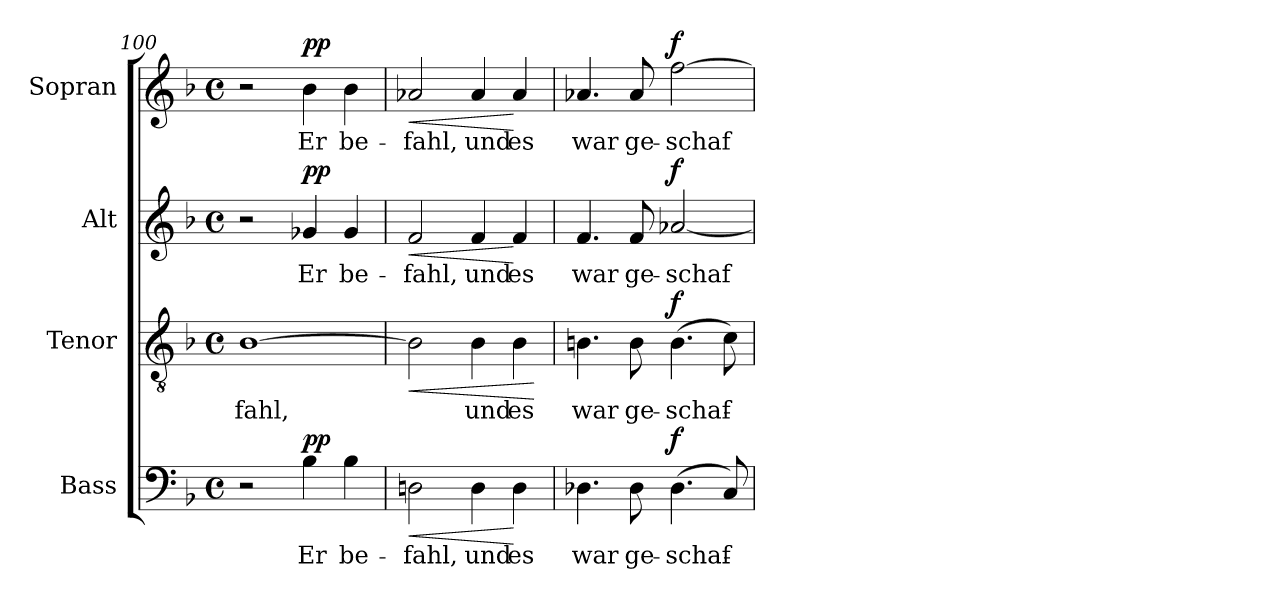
**kern	**text	**dynam	**kern	**text	**dynam	**kern	**text	**dynam	**kern	**text	**dynam
*part4	*part4	*part4	*part3	*part3	*part3	*part2	*part2	*part2	*part1	*part1	*part1
*staff4	*staff4	*staff4	*staff3	*staff3	*staff3	*staff2	*staff2	*staff2	*staff1	*staff1	*staff1
*I"Bass	*	*	*I"Tenor	*	*	*I"Alt	*	*	*I"Sopran	*	*
*I'B.	*	*	*I'T.	*	*	*I'A.	*	*	*I'S.	*	*
*clefF4	*	*	*clefGv2	*	*	*clefG2	*	*	*clefG2	*	*
*k[b-]	*	*	*k[b-]	*	*	*k[b-]	*	*	*k[b-]	*	*
*F:	*	*	*F:	*	*	*F:	*	*	*F:	*	*
*M4/4	*	*	*M4/4	*	*	*M4/4	*	*	*M4/4	*	*
*met(c)	*	*	*met(c)	*	*	*met(c)	*	*	*met(c)	*	*
=100	=100	=100	=100	=100	=100	=100	=100	=100	=100	=100	=100
!	!	!	!	!LO:LY:b	!	!	!	!	!	!	!
2r	.	.	[1B-	-fahl,	.	2r	.	.	2r	.	.
!	!LO:LY:b	!LO:DY:a	!	!	!	!	!LO:LY:b	!LO:DY:a	!	!LO:LY:b	!LO:DY:a
4B-\	Er	pp	.	.	.	4g-X/	Er	pp	4b-\	Er	pp
!	!LO:LY:b	!	!	!	!	!	!LO:LY:b	!	!	!LO:LY:b	!
4B-\	be-	.	.	.	.	4g-/	be-	.	4b-\	be-	.
=101	=101	=101	=101	=101	=101	=101	=101	=101	=101	=101	=101
!	!LO:LY:b	!LO:HP:b	!	!	!LO:HP:b	!	!LO:LY:b	!LO:HP:b	!	!LO:LY:b	!LO:HP:b
2Dn\	-fahl,	<	2B-\]	.	<	2f/	-fahl,	<	2a-X/	-fahl,	<
!	!LO:LY:b	!	!	!LO:LY:b	!	!	!LO:LY:b	!	!	!LO:LY:b	!
4D\	und	.	4B-\	und	.	4f/	und	.	4a-/	und	.
!	!LO:LY:b	!	!	!LO:LY:b	!	!	!LO:LY:b	!	!	!LO:LY:b	!
4D\	es	[	4B-\	es	.	4f/	es	[	4a-/	es	[
.	.	.	.	.	[	.	.	.	.	.	.
=102	=102	=102	=102	=102	=102	=102	=102	=102	=102	=102	=102
!	!LO:LY:b	!	!	!LO:LY:b	!	!	!LO:LY:b	!	!	!LO:LY:b	!
4.D-X\	war	.	4.Bn\	war	.	4.f/	war	.	4.a-X/	war	.
!	!LO:LY:b	!	!	!LO:LY:b	!	!	!LO:LY:b	!	!	!LO:LY:b	!
8D-\	ge-	.	8B\	ge-	.	8f/	ge-	.	8a-/	ge-	.
!	!LO:LY:b	!LO:DY:a	!	!LO:LY:b	!LO:DY:a	!	!LO:LY:b	!LO:DY:a	!	!LO:LY:b	!LO:DY:a
(>4.D-\	-schaf-	f	(>4.B\	-schaf-	f	[2a-X/	-schaf-	f	[2ff\	-schaf-	f
8C/)	.	.	8c\)	.	.	.	.	.	.	.	.
=	=	=	=	=	=	=	=	=	=	=	=
*-	*-	*-	*-	*-	*-	*-	*-	*-	*-	*-	*-
